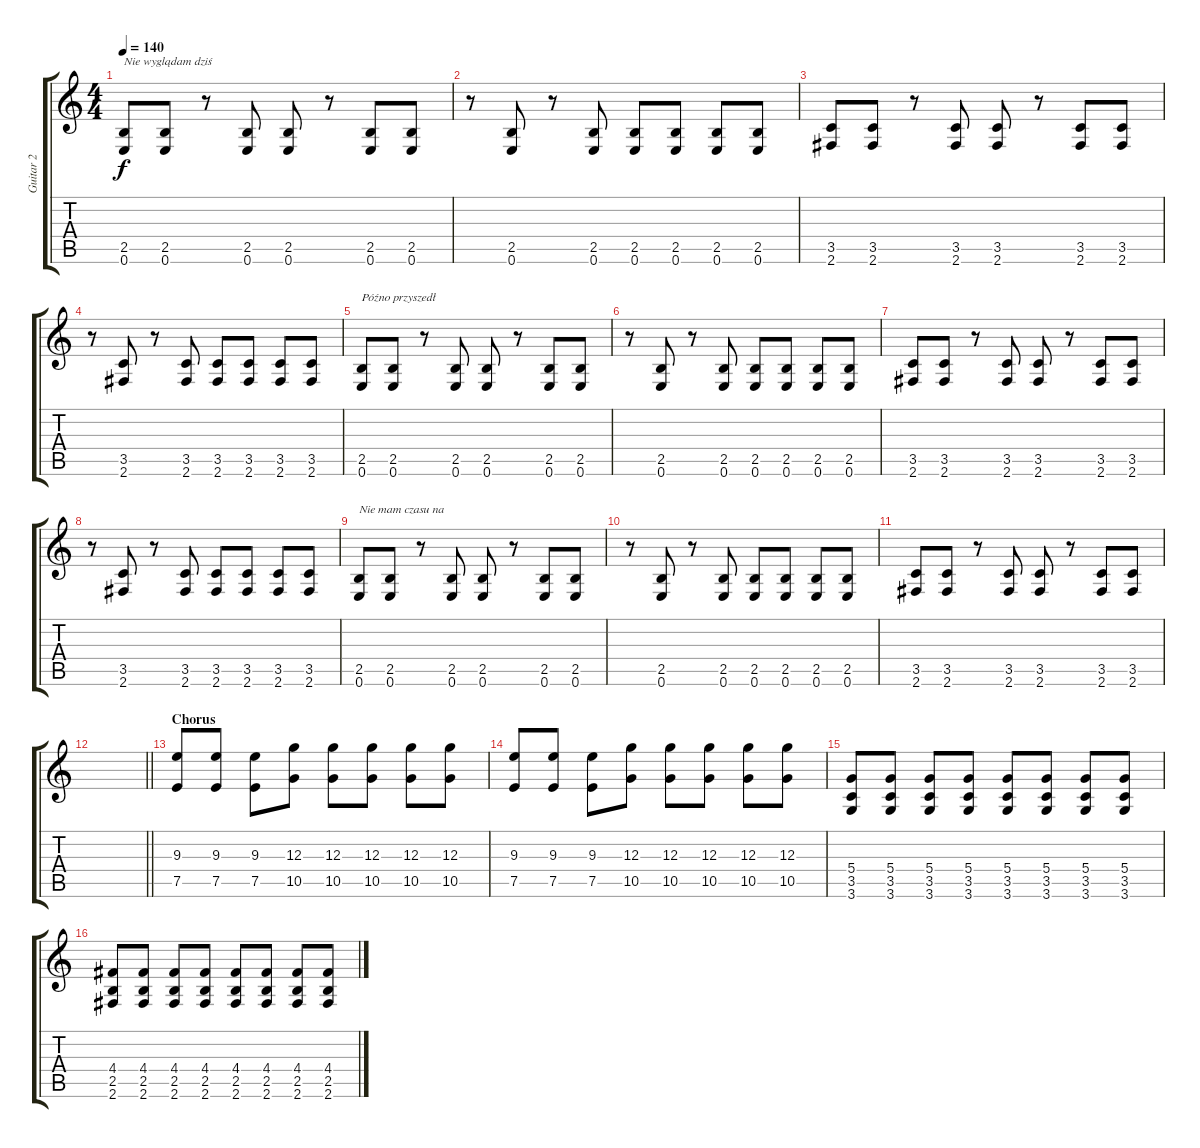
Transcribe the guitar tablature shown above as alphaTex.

\track ("Guitar 2" "Guitar 2") {instrument acousticguitarsteel}
\staff {score tabs}
\tuning (E4 B3 G3 D3 A2 E2) {hide}
\ts (4 4)
\tempo 140
\clef g2
\ks c
(2.5 0.6).8{txt "Nie wyglądam dziś" dy f} (2.5 0.6).8 r.8 (2.5 0.6).8 (2.5 0.6).8 r.8 (2.5 0.6).8 (2.5 0.6).8 |
r.8 (2.5 0.6).8 r.8 (2.5 0.6).8 (2.5 0.6).8 (2.5 0.6).8 (2.5 0.6).8 (2.5 0.6).8 |
(3.5 2.6).8 (3.5 2.6).8 r.8 (3.5 2.6).8 (3.5 2.6).8 r.8 (3.5 2.6).8 (3.5 2.6).8 |
r.8 (3.5 2.6).8 r.8 (3.5 2.6).8 (3.5 2.6).8 (3.5 2.6).8 (3.5 2.6).8 (3.5 2.6).8 |
(2.5 0.6).8{txt "Późno przyszedł"} (2.5 0.6).8 r.8 (2.5 0.6).8 (2.5 0.6).8 r.8 (2.5 0.6).8 (2.5 0.6).8 |
r.8 (2.5 0.6).8 r.8 (2.5 0.6).8 (2.5 0.6).8 (2.5 0.6).8 (2.5 0.6).8 (2.5 0.6).8 |
(3.5 2.6).8 (3.5 2.6).8 r.8 (3.5 2.6).8 (3.5 2.6).8 r.8 (3.5 2.6).8 (3.5 2.6).8 |
r.8 (3.5 2.6).8 r.8 (3.5 2.6).8 (3.5 2.6).8 (3.5 2.6).8 (3.5 2.6).8 (3.5 2.6).8 |
(2.5 0.6).8{txt "Nie mam czasu na"} (2.5 0.6).8 r.8 (2.5 0.6).8 (2.5 0.6).8 r.8 (2.5 0.6).8 (2.5 0.6).8 |
r.8 (2.5 0.6).8 r.8 (2.5 0.6).8 (2.5 0.6).8 (2.5 0.6).8 (2.5 0.6).8 (2.5 0.6).8 |
(3.5 2.6).8 (3.5 2.6).8 r.8 (3.5 2.6).8 (3.5 2.6).8 r.8 (3.5 2.6).8 (3.5 2.6).8 |
\barLineRight lightlight
|
\section ("" "Chorus")
(9.3 7.5).8 (9.3 7.5).8 (9.3 7.5).8 (12.3 10.5).8 (12.3 10.5).8 (12.3 10.5).8 (12.3 10.5).8 (12.3 10.5).8 |
(9.3 7.5).8 (9.3 7.5).8 (9.3 7.5).8 (12.3 10.5).8 (12.3 10.5).8 (12.3 10.5).8 (12.3 10.5).8 (12.3 10.5).8 |
(5.4 3.5 3.6).8 (5.4 3.5 3.6).8 (5.4 3.5 3.6).8 (5.4 3.5 3.6).8 (5.4 3.5 3.6).8 (5.4 3.5 3.6).8 (5.4 3.5 3.6).8 (5.4 3.5 3.6).8 |
(4.4 2.5 2.6).8 (4.4 2.5 2.6).8 (4.4 2.5 2.6).8 (4.4 2.5 2.6).8 (4.4 2.5 2.6).8 (4.4 2.5 2.6).8 (4.4 2.5 2.6).8 (4.4 2.5 2.6).8
